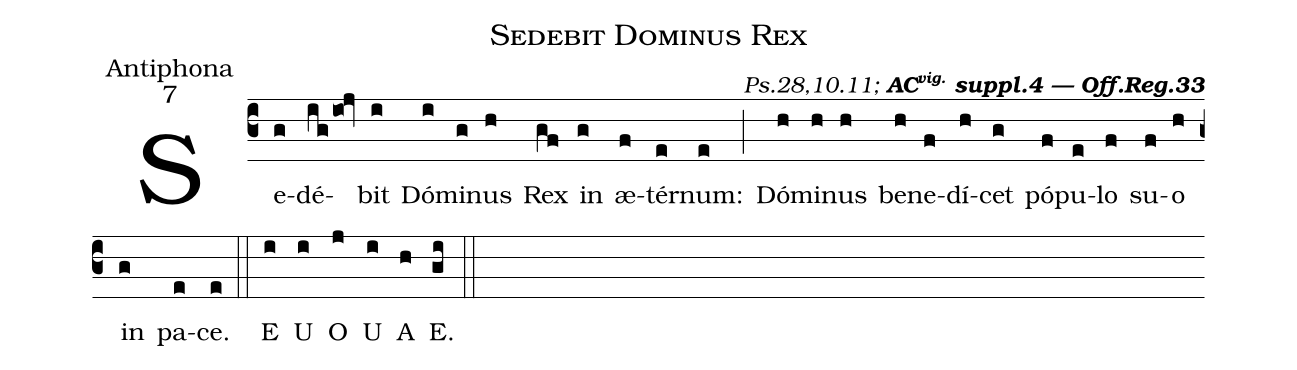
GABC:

name:Sedebit Dominus Rex;
office-part:Antiphona;
mode:7;
commentary: {\itshape\mdseries Ps.28,10.11;\/} {\bfseries AC\textsuperscript{vig.} suppl.4 --- Off.Reg.33};
%%
(c3)Se(g)dé(ig/io0!jv)bit(i) Dó(i)mi(g)nus(h) Rex(gf) in(g) æ(f)tér(e)num:(e) (;) Dó(h)mi(h)nus(h) be(h)ne(f)dí(h)cet(g) pó(f)pu(e)lo(f) su(f)o(h) in(g) pa(e)ce.(e) (::) <eu> E(i) U(i) O(j) U(i) A(h) E.(gi) </eu> (::)
